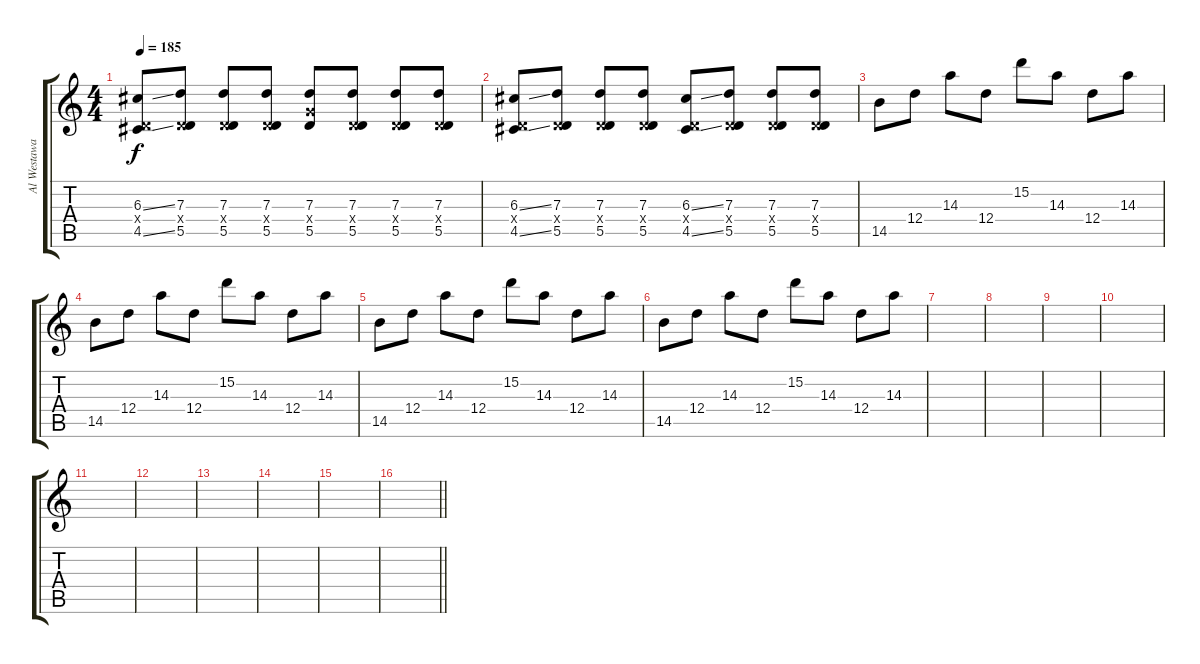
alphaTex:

\track ("Al Westaway" "Al Westawa") {instrument overdrivenguitar}
\staff {score tabs}
\tuning (E4 B3 G3 D3 A2 D2) {hide}
\ts (4 4)
\tempo 185
\clef g2
\ks c
(6.3{ss} 0.4{x} 4.5{ss}).8{dy f} (7.3 0.4{x} 5.5).8 (7.3 0.4{x} 5.5).8 (7.3 0.4{x} 5.5).8 (7.3 5.4{x} 5.5).8 (7.3 0.4{x} 5.5).8 (7.3 0.4{x} 5.5).8 (7.3 0.4{x} 5.5).8 |
(6.3{ss} 0.4{x} 4.5{ss}).8 (7.3 0.4{x} 5.5).8 (7.3 0.4{x} 5.5).8 (7.3 0.4{x} 5.5).8 (6.3{ss} 0.4{x} 4.5{ss}).8 (7.3 0.4{x} 5.5).8 (7.3 0.4{x} 5.5).8 (7.3 0.4{x} 5.5).8 |
14.5.8 12.4.8 14.3.8 12.4.8 15.2.8 14.3.8 12.4.8 14.3.8 |
14.5.8 12.4.8 14.3.8 12.4.8 15.2.8 14.3.8 12.4.8 14.3.8 |
14.5.8 12.4.8 14.3.8 12.4.8 15.2.8 14.3.8 12.4.8 14.3.8 |
14.5.8 12.4.8 14.3.8 12.4.8 15.2.8 14.3.8 12.4.8 14.3.8 |
|
|
|
|
|
|
|
|
|
\barLineRight lightlight
